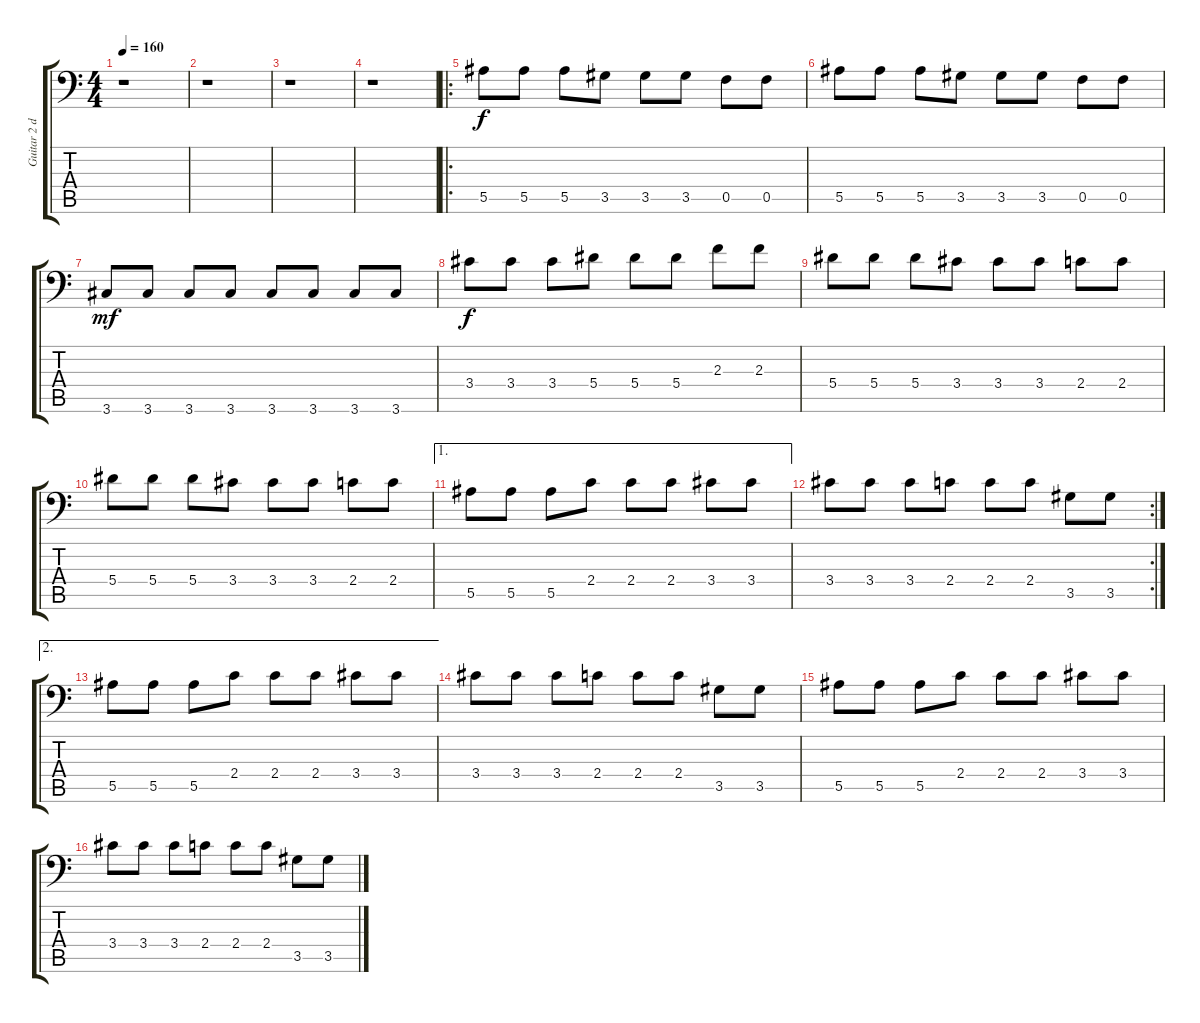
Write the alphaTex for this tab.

\track ("Guitar 2 dropped A#" "Guitar 2 d") {instrument distortionguitar}
\staff {score tabs}
\tuning (C4 G3 Eb3 Bb2 F2 Bb1) {hide}
\ts (4 4)
\tempo 160
\clef f4
\ks c
r.1{dy f instrument distortionguitar} |
r.1 |
r.1 |
r.1 |
\ro
5.5.8 5.5.8 5.5.8 3.5.8 3.5.8 3.5.8 0.5.8 0.5.8 |
5.5.8 5.5.8 5.5.8 3.5.8 3.5.8 3.5.8 0.5.8 0.5.8 |
3.6.8{dy mf} 3.6.8 3.6.8 3.6.8 3.6.8 3.6.8 3.6.8 3.6.8 |
3.4.8{dy f} 3.4.8 3.4.8 5.4.8 5.4.8 5.4.8 2.3.8 2.3.8 |
5.4.8 5.4.8 5.4.8 3.4.8 3.4.8 3.4.8 2.4.8 2.4.8 |
5.4.8 5.4.8 5.4.8 3.4.8 3.4.8 3.4.8 2.4.8 2.4.8 |
\ae 1
5.5.8 5.5.8 5.5.8 2.4.8 2.4.8 2.4.8 3.4.8 3.4.8 |
\rc 2
3.4.8 3.4.8 3.4.8 2.4.8 2.4.8 2.4.8 3.5.8 3.5.8 |
\ae 2
5.5.8 5.5.8 5.5.8 2.4.8 2.4.8 2.4.8 3.4.8 3.4.8 |
3.4.8 3.4.8 3.4.8 2.4.8 2.4.8 2.4.8 3.5.8 3.5.8 |
5.5.8 5.5.8 5.5.8 2.4.8 2.4.8 2.4.8 3.4.8 3.4.8 |
3.4.8 3.4.8 3.4.8 2.4.8 2.4.8 2.4.8 3.5.8 3.5.8
